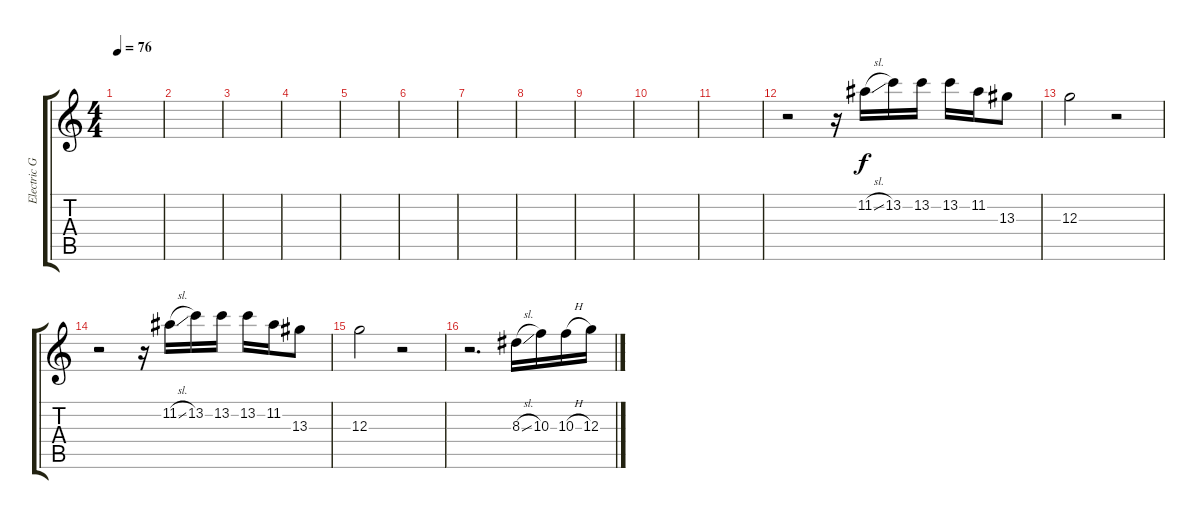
\track ("Electric Guitar" "Electric G") {instrument electricguitarjazz}
\staff {score tabs}
\tuning (E4 B3 G3 D3 A2 E2) {hide}
\ts (4 4)
\tempo 76
\clef g2
\ks c
|
|
|
|
|
|
|
|
|
|
|
r.2 r.16 11.2{sl}.16 13.2.16 13.2.16 13.2.16 11.2.16 13.3.8 |
12.3.2 r.2 |
r.2 r.16 11.2{sl}.16 13.2.16 13.2.16 13.2.16 11.2.16 13.3.8 |
12.3.2 r.2 |
r.2{d} 8.3{sl}.16 10.3.16 10.3{h}.16 12.3.16
